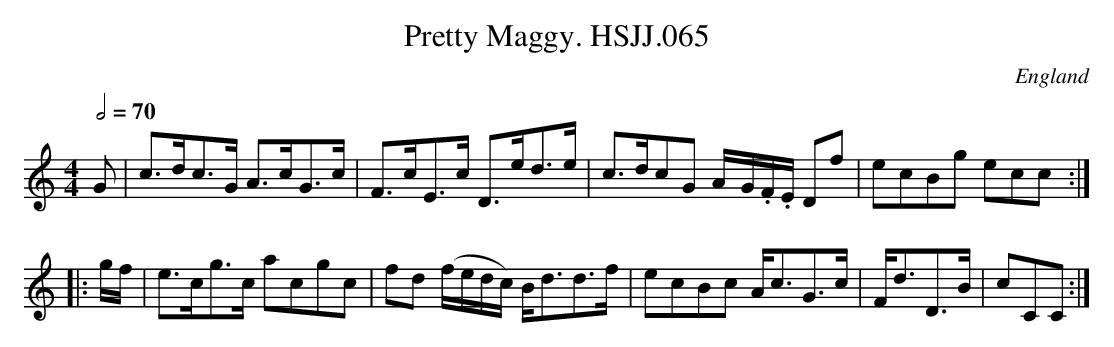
X:1
T:Pretty Maggy. HSJJ.065
M:4/4
L:1/8
Q:1/2=70
O:England
K:C
G|c>dc>G A>cG>c|F>cE>c D>ed>e|c>dcG A/-G/.F/.E/ Df|ecBg ecc:|
|:g/f/|e>cg>c acgc|fd (f/e/d/c/) B<dd>f|ecBc A<cG>c|F<dD>B|cCC:|
